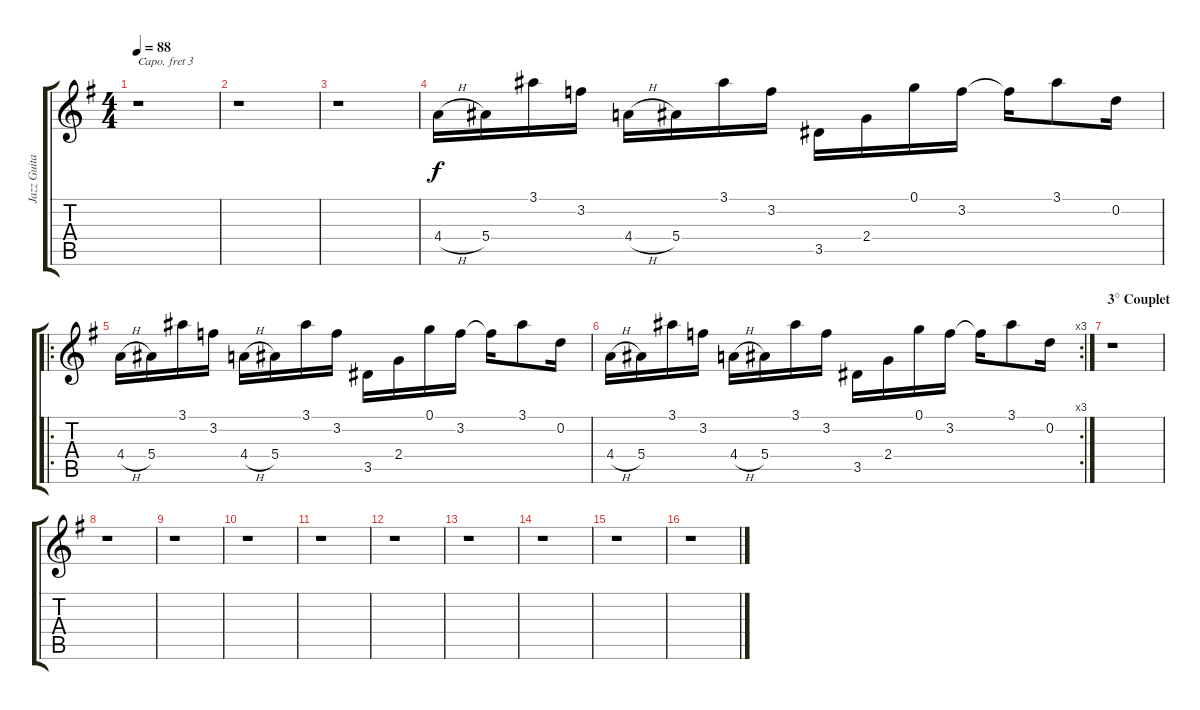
\track ("Jazz Guitar " "Jazz Guita") {instrument electricguitarjazz}
\staff {score tabs}
\capo 3
\tuning (E4 B3 G3 D3 A2 E2) {hide}
\ts (4 4)
\tempo 88
\clef g2
\ks g
r.1{dy f} |
r.1 |
r.1 |
4.4{h}.16{instrument acousticguitarnylon} 5.4.16 3.1.16 3.2.16 4.4{h}.16 5.4.16 3.1.16 3.2.16 3.5.16 2.4.16 0.1.16 3.2.16 3.2{t}.16 3.1.8 0.2.16 |
\ro
4.4{h}.16{instrument acousticguitarnylon} 5.4.16 3.1.16 3.2.16 4.4{h}.16 5.4.16 3.1.16 3.2.16 3.5.16 2.4.16 0.1.16 3.2.16 3.2{t}.16 3.1.8 0.2.16 |
\rc 3
4.4{h}.16{instrument acousticguitarnylon} 5.4.16 3.1.16 3.2.16 4.4{h}.16 5.4.16 3.1.16 3.2.16 3.5.16 2.4.16 0.1.16 3.2.16 3.2{t}.16 3.1.8 0.2.16 |
\section ("" "3° Couplet")
r.1 |
r.1 |
r.1 |
r.1 |
r.1 |
r.1 |
r.1 |
r.1 |
r.1 |
r.1
